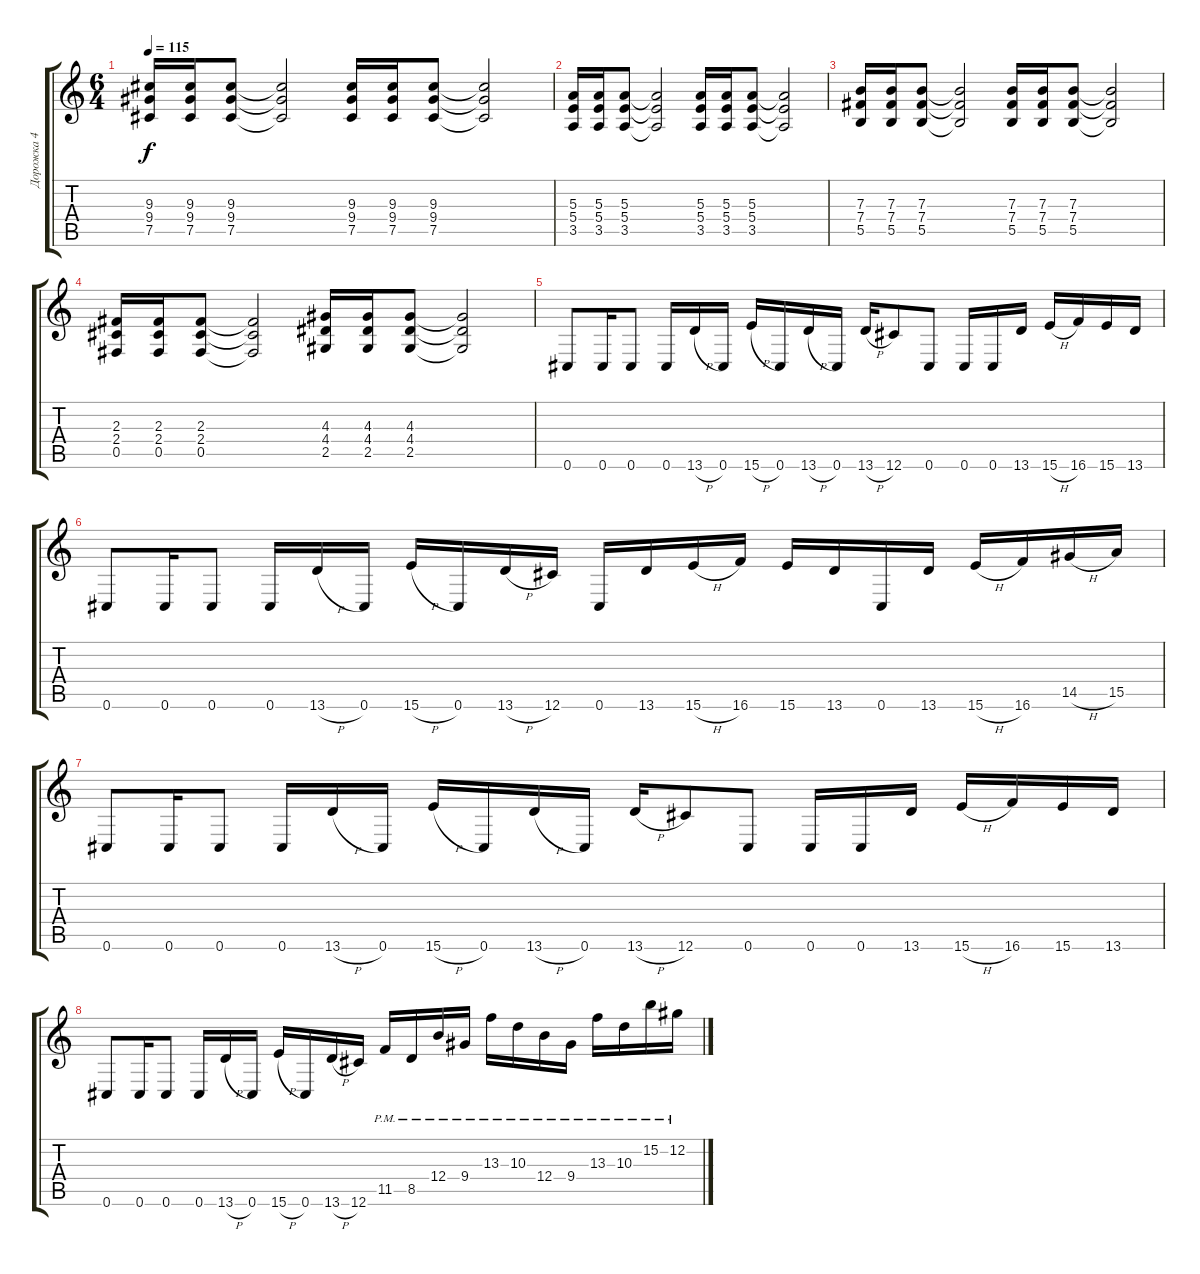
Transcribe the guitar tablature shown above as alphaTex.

\track ("Дорожка 4" "Дорожка 4") {instrument distortionguitar}
\staff {score tabs}
\tuning (Db4 Ab3 E3 B2 Gb2 Db2) {hide}
\ts (6 4)
\tempo 115
\clef g2
\ks c
(9.3 9.4 7.5).16{dy f} (9.3 9.4 7.5).16 (9.3 9.4 7.5).8 (9.3{t} 9.4{t} 7.5{t}).2 (9.3 9.4 7.5).16 (9.3 9.4 7.5).16 (9.3 9.4 7.5).8 (9.3{t} 9.4{t} 7.5{t}).2 |
(5.3 5.4 3.5).16 (5.3 5.4 3.5).16 (5.3 5.4 3.5).8 (5.3{t} 5.4{t} 3.5{t}).2 (5.3 5.4 3.5).16 (5.3 5.4 3.5).16 (5.3 5.4 3.5).8 (5.3{t} 5.4{t} 3.5{t}).2 |
(7.3 7.4 5.5).16 (7.3 7.4 5.5).16 (7.3 7.4 5.5).8 (7.3{t} 7.4{t} 5.5{t}).2 (7.3 7.4 5.5).16 (7.3 7.4 5.5).16 (7.3 7.4 5.5).8 (7.3{t} 7.4{t} 5.5{t}).2 |
(2.3 2.4 0.5).16 (2.3 2.4 0.5).16 (2.3 2.4 0.5).8 (2.3{t} 2.4{t} 0.5{t}).2 (4.3 4.4 2.5).16 (4.3 4.4 2.5).16 (4.3 4.4 2.5).8 (4.3{t} 4.4{t} 2.5{t}).2 |
0.6.8{volume 14} 0.6.16 0.6.8 0.6.16 13.6{h}.16 0.6.16 15.6{h}.16 0.6.16 13.6{h}.16 0.6.16 13.6{h}.16 12.6.8 0.6.8 0.6.16 0.6.16 13.6.16 15.6{h}.16 16.6.16 15.6.16 13.6.16 |
0.6.8 0.6.16 0.6.8 0.6.16 13.6{h}.16 0.6.16 15.6{h}.16 0.6.16 13.6{h}.16 12.6.16 0.6.16 13.6.16 15.6{h}.16 16.6.16 15.6.16 13.6.16 0.6.16 13.6.16 15.6{h}.16 16.6.16 14.5{h}.16 15.5.16 |
0.6.8 0.6.16 0.6.8 0.6.16 13.6{h}.16 0.6.16 15.6{h}.16 0.6.16 13.6{h}.16 0.6.16 13.6{h}.16 12.6.8 0.6.8 0.6.16 0.6.16 13.6.16 15.6{h}.16 16.6.16 15.6.16 13.6.16 |
0.6.8 0.6.16 0.6.8 0.6.16 13.6{h}.16 0.6.16 15.6{h}.16 0.6.16 13.6{h}.16 12.6.16 11.5{pm}.16 8.5{pm}.16 12.4{pm}.16 9.4{pm}.16 13.3{pm}.16 10.3{pm}.16 12.4{pm}.16 9.4{pm}.16 13.3{pm}.16 10.3{pm}.16 15.2{pm}.16 12.2{pm}.16
